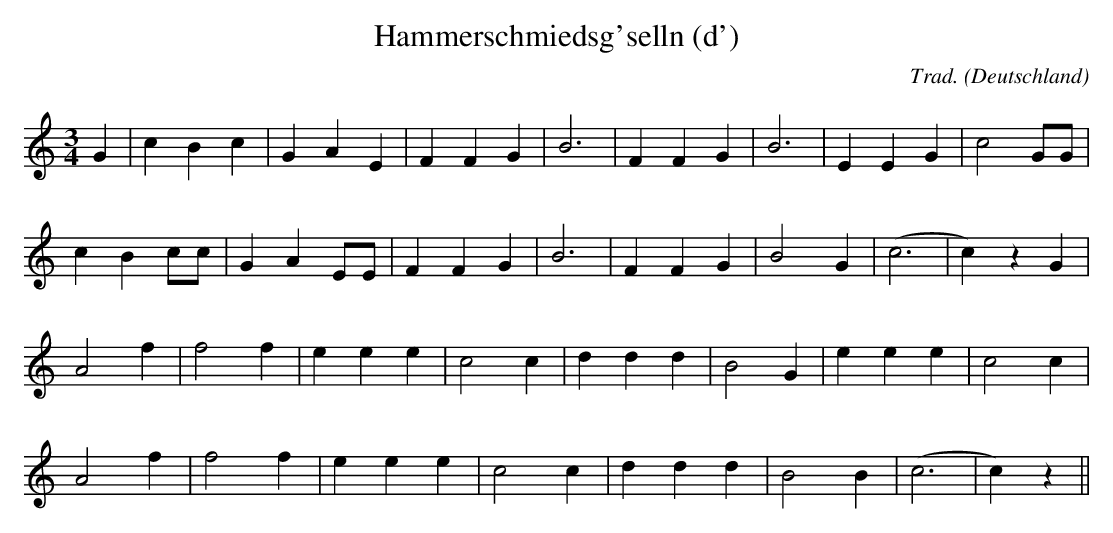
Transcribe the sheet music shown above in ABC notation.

X:1
T:Hammerschmiedsg'selln (d')
C:Trad.
O:Deutschland
L:1/4
M:3/4
K:C
G | c B c | G A E | F F G | B3 | F F G | B3 |E E G | c2 G/G/ |
c B c/c/ | G A E/E/ | F F G | B3 | F F G | B2 G | (c3 | c) z G |
A2 f | f2 f | e e e | c2 c | d d d | B2 G | e e e | c2 c |
A2 f | f2 f | e e e | c2 c | d d d | B2 B | (c3 | c) z ||
